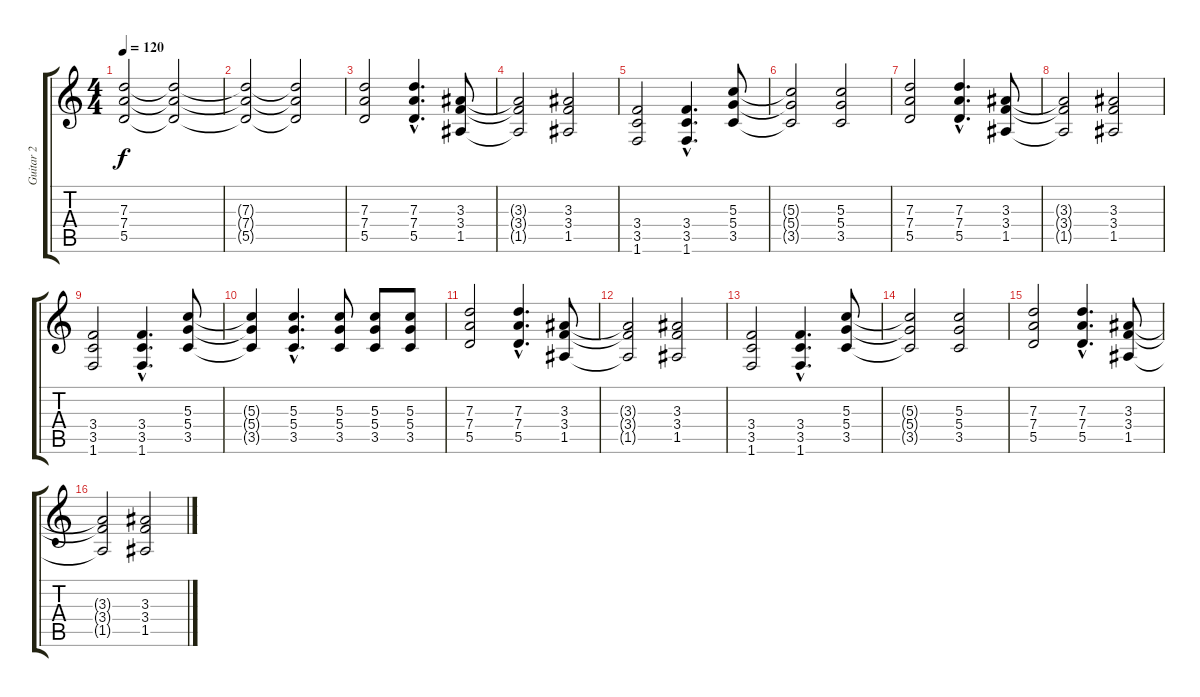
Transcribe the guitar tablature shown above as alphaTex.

\track ("Guitar 2" "Guitar 2") {instrument distortionguitar}
\staff {score tabs}
\tuning (E4 B3 G3 D3 A2 E2) {hide}
\ts (4 4)
\tempo 120
\clef g2
\ks c
(7.3 7.4 5.5).2{dy f volume 13} (7.3{t} 7.4{t} 5.5{t}).2 |
(7.3{t} 7.4{t} 5.5{t}).2 (7.3{t} 7.4{t} 5.5{t}).2 |
(7.3 7.4 5.5).2 (7.3{hac} 7.4{hac} 5.5{hac}).4{d} (3.3 3.4 1.5).8 |
(3.3{t} 3.4{t} 1.5{t}).2 (3.3 3.4 1.5).2 |
(3.4 3.5 1.6).2 (3.4{hac} 3.5{hac} 1.6{hac}).4{d} (5.3 5.4 3.5).8 |
(5.3{t} 5.4{t} 3.5{t}).2 (5.3 5.4 3.5).2 |
(7.3 7.4 5.5).2 (7.3{hac} 7.4{hac} 5.5{hac}).4{d} (3.3 3.4 1.5).8 |
(3.3{t} 3.4{t} 1.5{t}).2 (3.3 3.4 1.5).2 |
(3.4 3.5 1.6).2 (3.4{hac} 3.5{hac} 1.6{hac}).4{d} (5.3 5.4 3.5).8 |
(5.3{t} 5.4{t} 3.5{t}).4 (5.3{hac} 5.4{hac} 3.5{hac}).4{d} (5.3 5.4 3.5).8 (5.3 5.4 3.5).8 (5.3 5.4 3.5).8 |
(7.3 7.4 5.5).2 (7.3{hac} 7.4{hac} 5.5{hac}).4{d} (3.3 3.4 1.5).8 |
(3.3{t} 3.4{t} 1.5{t}).2 (3.3 3.4 1.5).2 |
(3.4 3.5 1.6).2 (3.4{hac} 3.5{hac} 1.6{hac}).4{d} (5.3 5.4 3.5).8 |
(5.3{t} 5.4{t} 3.5{t}).2 (5.3 5.4 3.5).2 |
(7.3 7.4 5.5).2 (7.3{hac} 7.4{hac} 5.5{hac}).4{d} (3.3 3.4 1.5).8 |
(3.3{t} 3.4{t} 1.5{t}).2 (3.3 3.4 1.5).2
